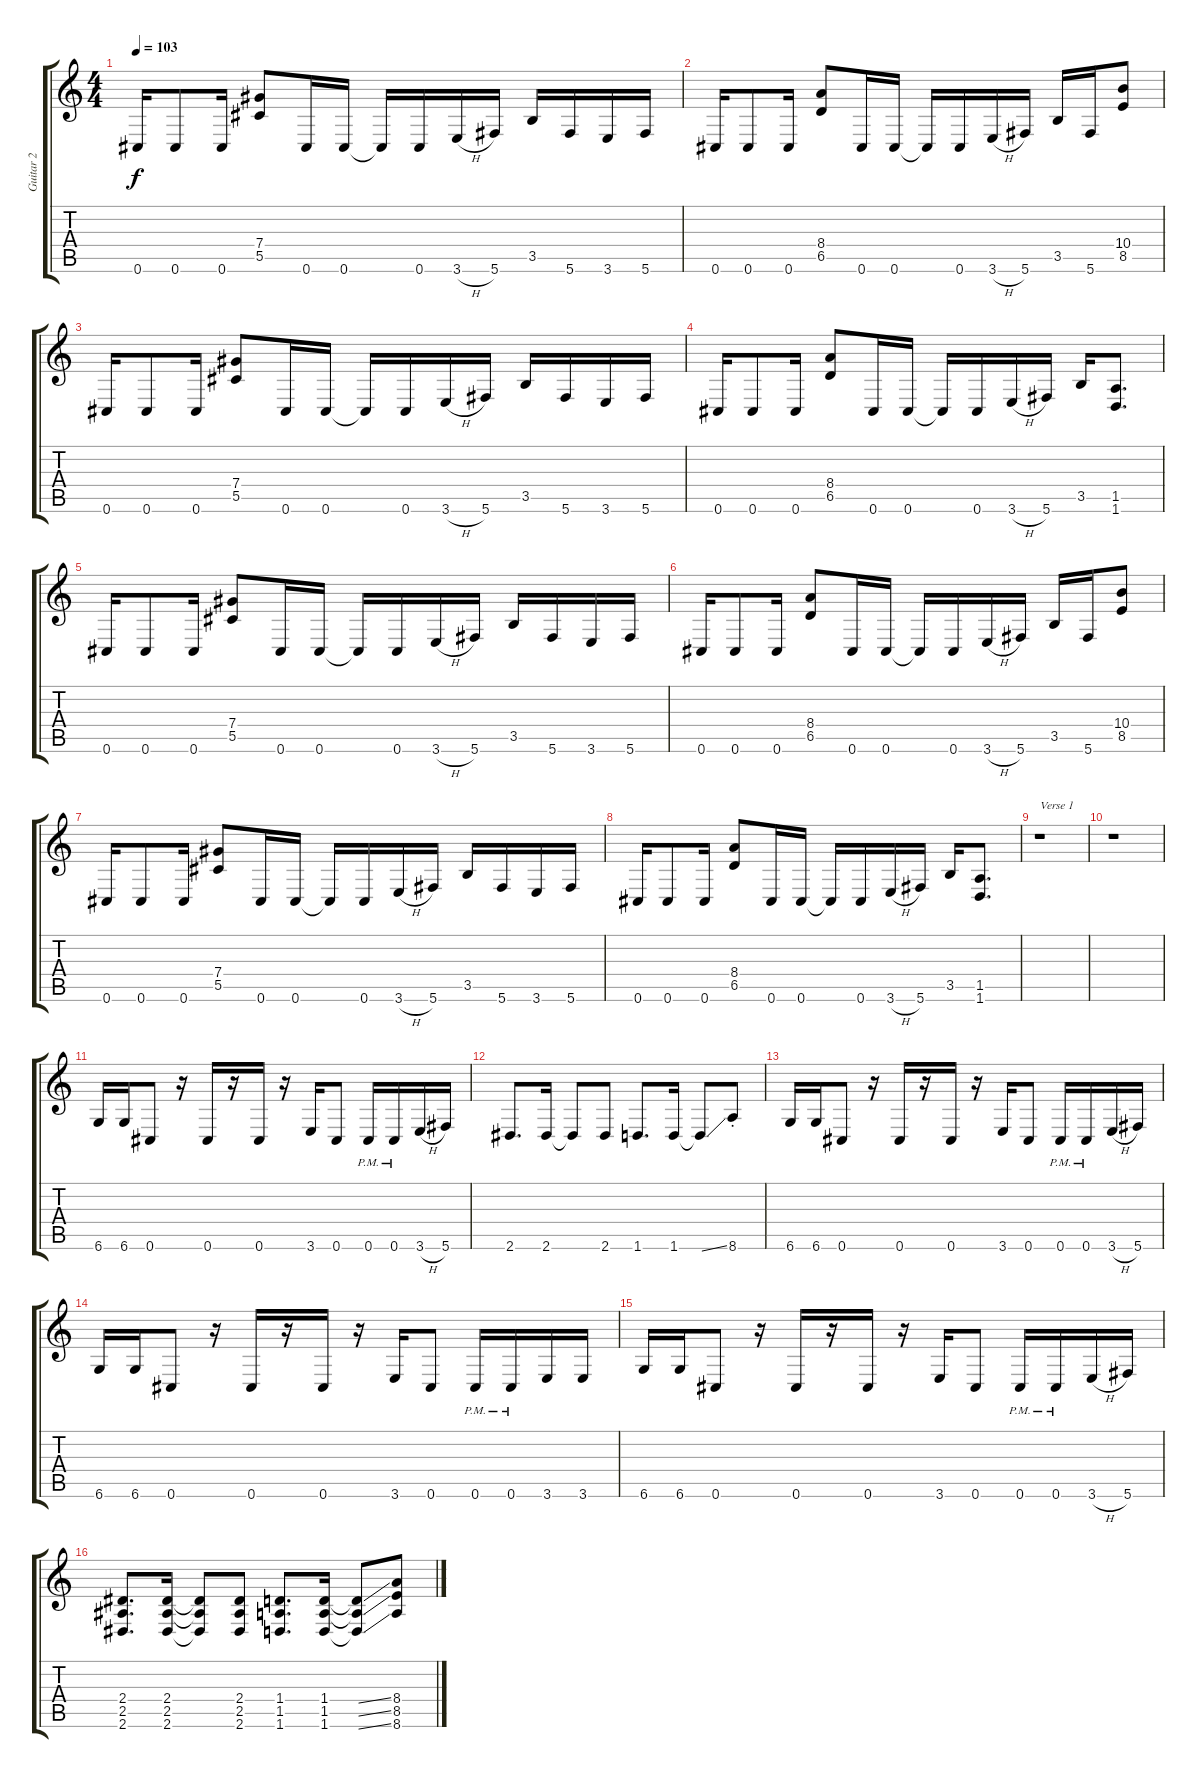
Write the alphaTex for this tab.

\track ("Guitar 2" "Guitar 2") {instrument distortionguitar}
\staff {score tabs}
\tuning (Eb4 Bb3 Gb3 Db3 Ab2 Db2) {hide}
\ts (4 4)
\tempo 103
\clef g2
\ks c
0.6.16{dy f} 0.6.8 0.6.16 (7.4 5.5).8 0.6.16 0.6.16 0.6{t}.16 0.6.16 3.6{h}.16 5.6.16 3.5.16 5.6.16 3.6.16 5.6.16 |
0.6.16 0.6.8 0.6.16 (8.4 6.5).8 0.6.16 0.6.16 0.6{t}.16 0.6.16 3.6{h}.16 5.6.16 3.5.16 5.6.16 (10.4 8.5).8 |
0.6.16 0.6.8 0.6.16 (7.4 5.5).8 0.6.16 0.6.16 0.6{t}.16 0.6.16 3.6{h}.16 5.6.16 3.5.16 5.6.16 3.6.16 5.6.16 |
0.6.16 0.6.8 0.6.16 (8.4 6.5).8 0.6.16 0.6.16 0.6{t}.16 0.6.16 3.6{h}.16 5.6.16 3.5.16 (1.5 1.6).8{d} |
0.6.16 0.6.8 0.6.16 (7.4 5.5).8 0.6.16 0.6.16 0.6{t}.16 0.6.16 3.6{h}.16 5.6.16 3.5.16 5.6.16 3.6.16 5.6.16 |
0.6.16 0.6.8 0.6.16 (8.4 6.5).8 0.6.16 0.6.16 0.6{t}.16 0.6.16 3.6{h}.16 5.6.16 3.5.16 5.6.16 (10.4 8.5).8 |
0.6.16 0.6.8 0.6.16 (7.4 5.5).8 0.6.16 0.6.16 0.6{t}.16 0.6.16 3.6{h}.16 5.6.16 3.5.16 5.6.16 3.6.16 5.6.16 |
0.6.16 0.6.8 0.6.16 (8.4 6.5).8 0.6.16 0.6.16 0.6{t}.16 0.6.16 3.6{h}.16 5.6.16 3.5.16 (1.5 1.6).8{d} |
r.1{txt "Verse 1"} |
r.1 |
6.6.16 6.6.16 0.6.8 r.16 0.6.16 r.16 0.6.16 r.16 3.6.16 0.6.8 0.6{pm}.16 0.6{pm}.16 3.6{h}.16 5.6.16 |
2.6.8{d} 2.6.16 2.6{t}.8 2.6.8 1.6.8{d} 1.6.16 1.6{ss t}.8 8.6{st}.8 |
6.6.16 6.6.16 0.6.8 r.16 0.6.16 r.16 0.6.16 r.16 3.6.16 0.6.8 0.6{pm}.16 0.6{pm}.16 3.6{h}.16 5.6.16 |
6.6.16 6.6.16 0.6.8 r.16 0.6.16 r.16 0.6.16 r.16 3.6.16 0.6.8 0.6{pm}.16 0.6{pm}.16 3.6.16 3.6.16 |
6.6.16 6.6.16 0.6.8 r.16 0.6.16 r.16 0.6.16 r.16 3.6.16 0.6.8 0.6{pm}.16 0.6{pm}.16 3.6{h}.16 5.6.16 |
(2.4 2.5 2.6).8{d} (2.4 2.5 2.6).16 (2.4{t} 2.5{t} 2.6{t}).8 (2.4 2.5 2.6).8 (1.4 1.5 1.6).8{d} (1.4 1.5 1.6).16 (1.4{ss t} 1.5{ss t} 1.6{ss t}).8 (8.4 8.5 8.6).8
